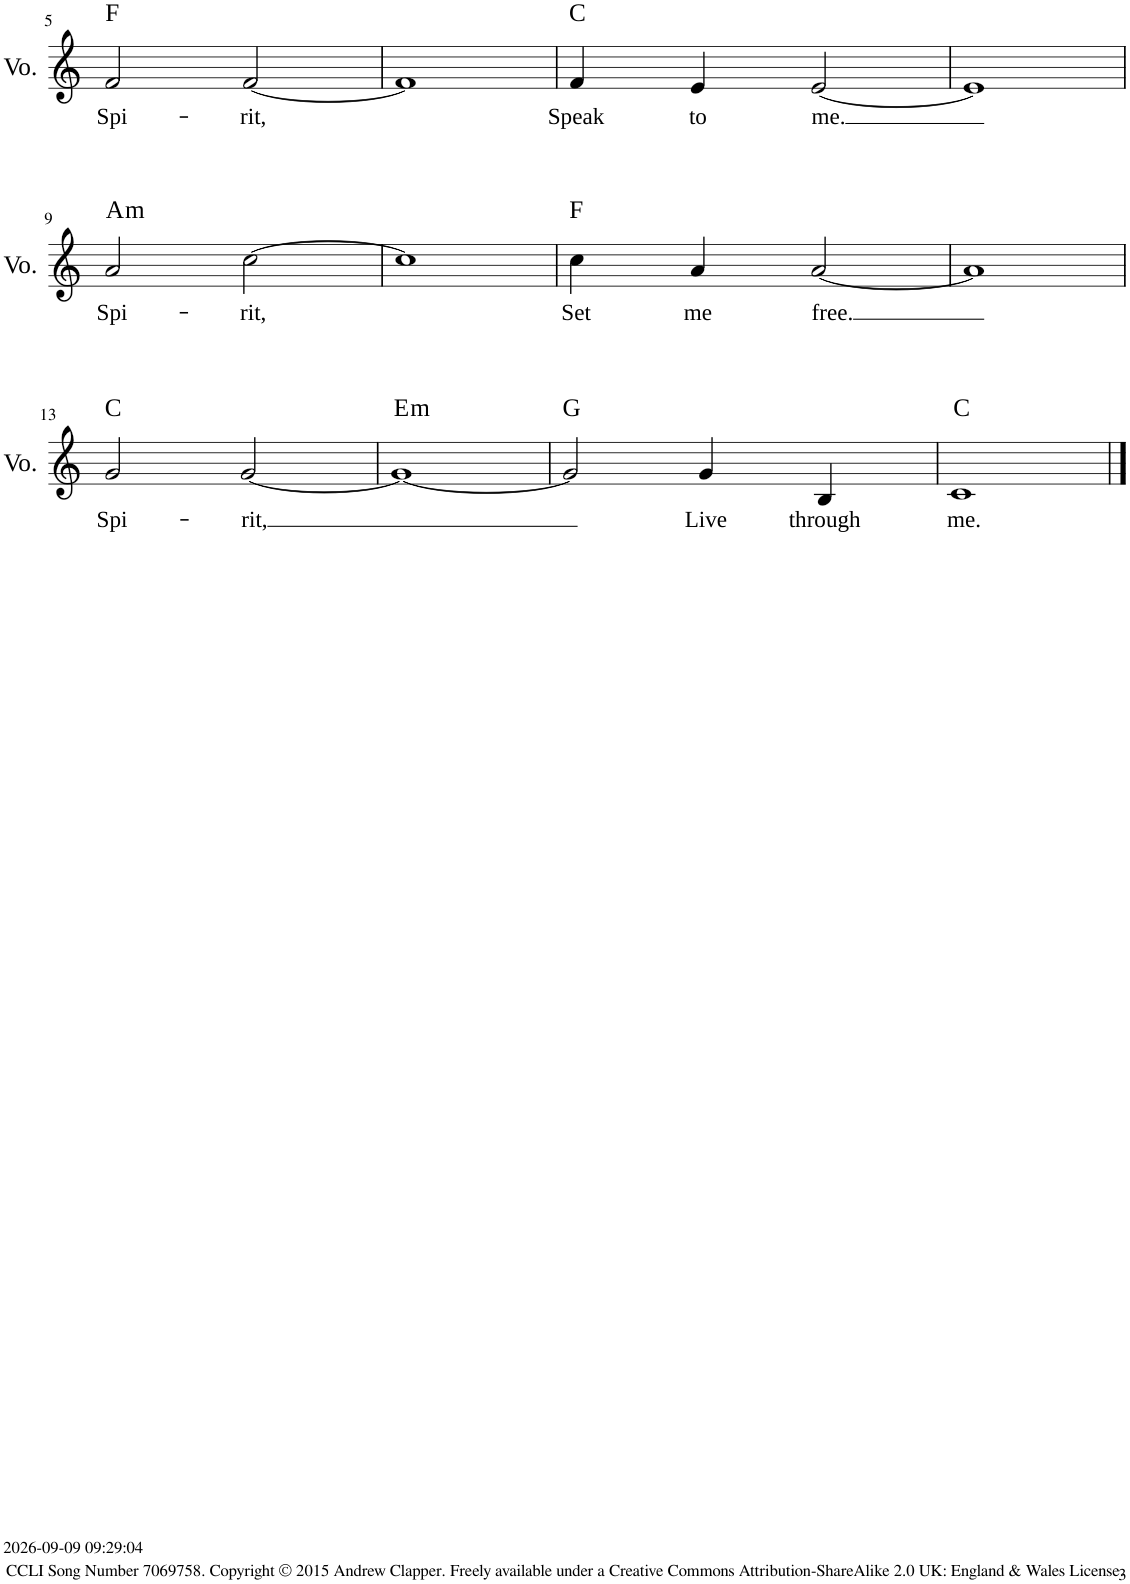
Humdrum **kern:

**kern	**text	**harte
*part1	*part1	*part1
*staff1	*staff1	*
*I"Voice	*	*
*I'Vo.	*	*
!!LO:PB:g=z
*clefG2	*	*
*k[]	*	*
*M2/2	*	*
=5	=5	=5
!	!LO:LY:b	!
2f/	Spi-	F:maj
!	!LO:LY:b	!
[2f/	-rit,	.
=6	=6	=6
1f]	.	.
=7	=7	=7
!	!LO:LY:b	!
4f/	Speak	C:maj
!	!LO:LY:b	!
4e/	to	.
!	!LO:LY:b	!
[2e/	me.	.
=8	=8	=8
1e]	.	.
!!LO:LB:g=z
=9	=9	=9
!	!LO:LY:b	!LO:H:kt=m
2a/	Spi-	A:min
!	!LO:LY:b	!
[2cc\	-rit,	.
=10	=10	=10
1cc]	.	.
=11	=11	=11
!	!LO:LY:b	!
4cc\	Set	F:maj
!	!LO:LY:b	!
4a/	me	.
!	!LO:LY:b	!
[2a/	free.	.
=12	=12	=12
1a]	.	.
!!LO:LB:g=z
=13	=13	=13
!	!LO:LY:b	!
2g/	Spi-	C:maj
!	!LO:LY:b	!
[2g/	-rit,	.
=14	=14	=14
!	!	!LO:H:kt=m
1g_	.	E:min
=15	=15	=15
2g/]	.	G:maj
!	!LO:LY:b	!
4g/	Live	.
!	!LO:LY:b	!
4B/	through	.
=16	=16	=16
!	!LO:LY:b	!
1c	me.	C:maj
==	==	==
*-	*-	*-
